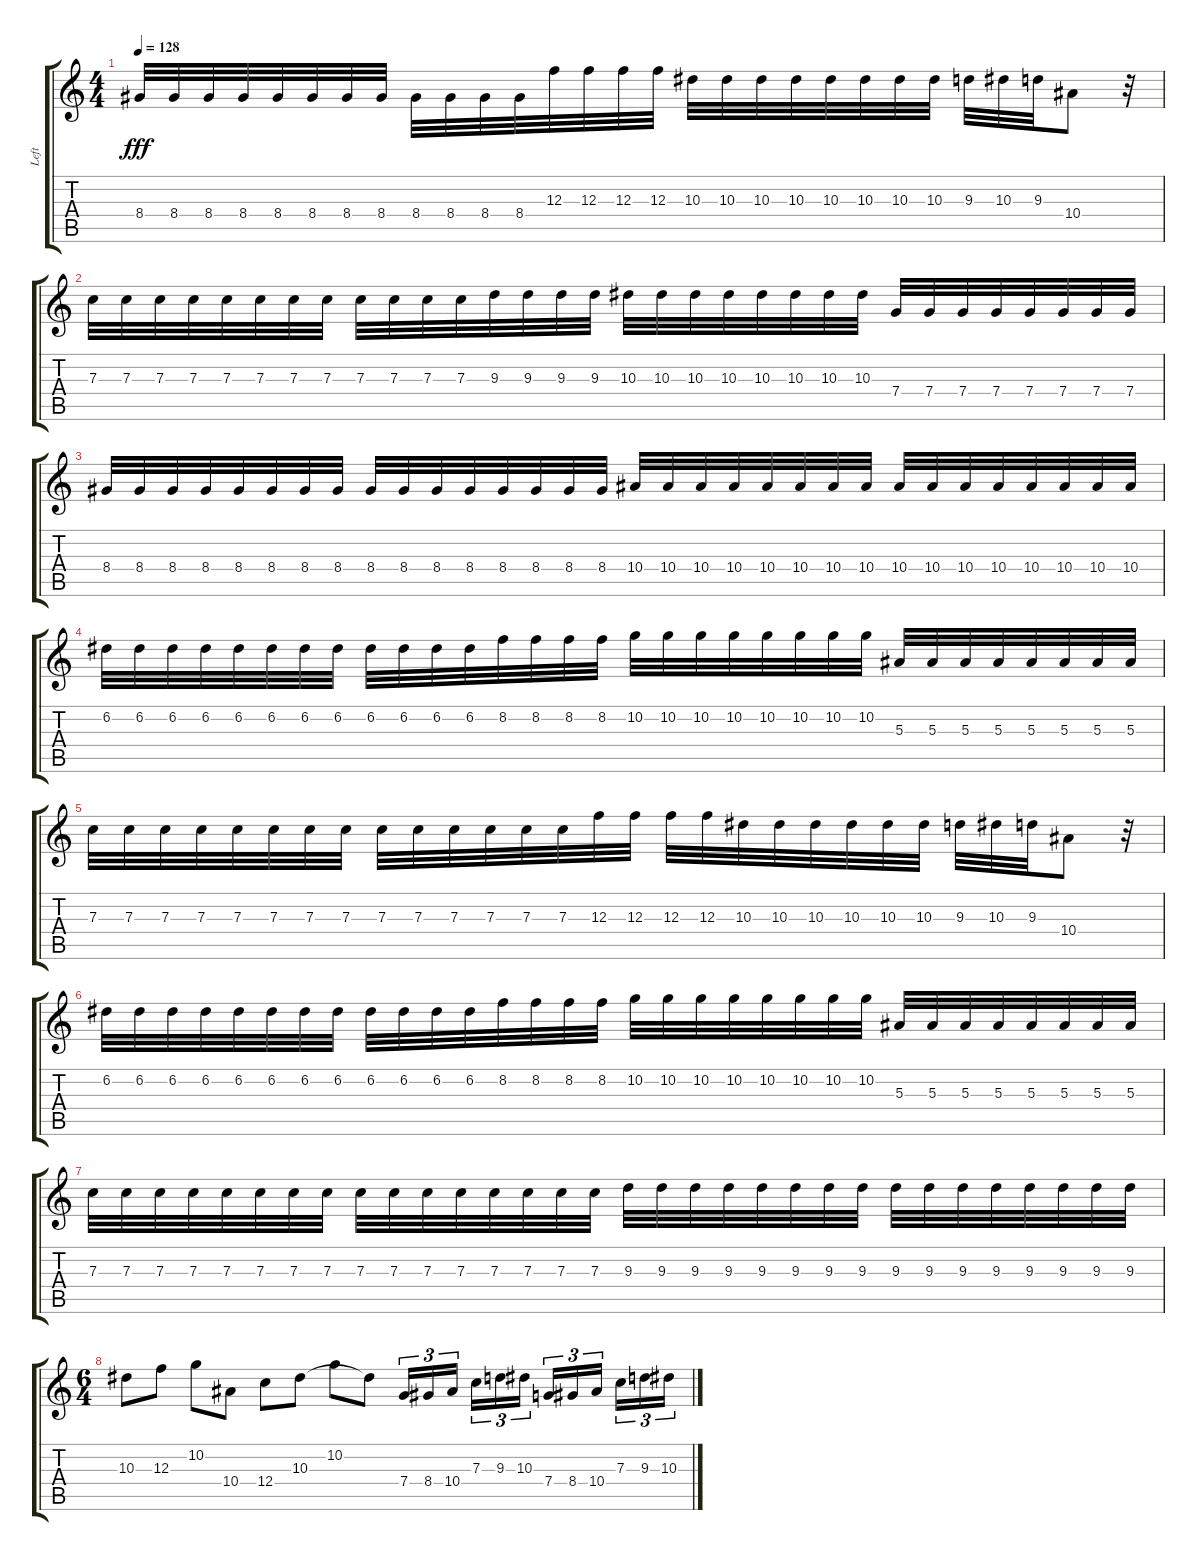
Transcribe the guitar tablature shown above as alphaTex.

\track ("Left" "Left") {instrument distortionguitar}
\staff {score tabs}
\tuning (D4 A3 F3 C3 G2 C2) {hide}
\ts (4 4)
\tempo 128
\clef g2
\ks c
8.4.32{dy fff} 8.4.32 8.4.32 8.4.32 8.4.32 8.4.32 8.4.32 8.4.32 8.4.32 8.4.32 8.4.32 8.4.32 12.3.32 12.3.32 12.3.32 12.3.32 10.3.32 10.3.32 10.3.32 10.3.32 10.3.32 10.3.32 10.3.32 10.3.32 9.3.32 10.3.32 9.3.32 10.4.8 r.32 |
7.3.32 7.3.32 7.3.32 7.3.32 7.3.32 7.3.32 7.3.32 7.3.32 7.3.32 7.3.32 7.3.32 7.3.32 9.3.32 9.3.32 9.3.32 9.3.32 10.3.32 10.3.32 10.3.32 10.3.32 10.3.32 10.3.32 10.3.32 10.3.32 7.4.32 7.4.32 7.4.32 7.4.32 7.4.32 7.4.32 7.4.32 7.4.32 |
8.4.32 8.4.32 8.4.32 8.4.32 8.4.32 8.4.32 8.4.32 8.4.32 8.4.32 8.4.32 8.4.32 8.4.32 8.4.32 8.4.32 8.4.32 8.4.32 10.4.32 10.4.32 10.4.32 10.4.32 10.4.32 10.4.32 10.4.32 10.4.32 10.4.32 10.4.32 10.4.32 10.4.32 10.4.32 10.4.32 10.4.32 10.4.32 |
6.2.32 6.2.32 6.2.32 6.2.32 6.2.32 6.2.32 6.2.32 6.2.32 6.2.32 6.2.32 6.2.32 6.2.32 8.2.32 8.2.32 8.2.32 8.2.32 10.2.32 10.2.32 10.2.32 10.2.32 10.2.32 10.2.32 10.2.32 10.2.32 5.3.32 5.3.32 5.3.32 5.3.32 5.3.32 5.3.32 5.3.32 5.3.32 |
7.3.32 7.3.32 7.3.32 7.3.32 7.3.32 7.3.32 7.3.32 7.3.32 7.3.32 7.3.32 7.3.32 7.3.32 7.3.32 7.3.32 12.3.32 12.3.32 12.3.32 12.3.32 10.3.32 10.3.32 10.3.32 10.3.32 10.3.32 10.3.32 9.3.32 10.3.32 9.3.32 10.4.8 r.32 |
6.2.32 6.2.32 6.2.32 6.2.32 6.2.32 6.2.32 6.2.32 6.2.32 6.2.32 6.2.32 6.2.32 6.2.32 8.2.32 8.2.32 8.2.32 8.2.32 10.2.32 10.2.32 10.2.32 10.2.32 10.2.32 10.2.32 10.2.32 10.2.32 5.3.32 5.3.32 5.3.32 5.3.32 5.3.32 5.3.32 5.3.32 5.3.32 |
7.3.32 7.3.32 7.3.32 7.3.32 7.3.32 7.3.32 7.3.32 7.3.32 7.3.32 7.3.32 7.3.32 7.3.32 7.3.32 7.3.32 7.3.32 7.3.32 9.3.32 9.3.32 9.3.32 9.3.32 9.3.32 9.3.32 9.3.32 9.3.32 9.3.32 9.3.32 9.3.32 9.3.32 9.3.32 9.3.32 9.3.32 9.3.32 |
\ts (6 4)
10.3.8 12.3.8 10.2.8 10.4.8 12.4.8 10.3.8 10.2.8 10.3{t}.8 7.4.16{tu (3 2)} 8.4.16{tu (3 2)} 10.4.16{tu (3 2)} 7.3.16{tu (3 2)} 9.3.16{tu (3 2)} 10.3.16{tu (3 2)} 7.4.16{tu (3 2)} 8.4.16{tu (3 2)} 10.4.16{tu (3 2)} 7.3.16{tu (3 2)} 9.3.16{tu (3 2)} 10.3.16{tu (3 2)}
